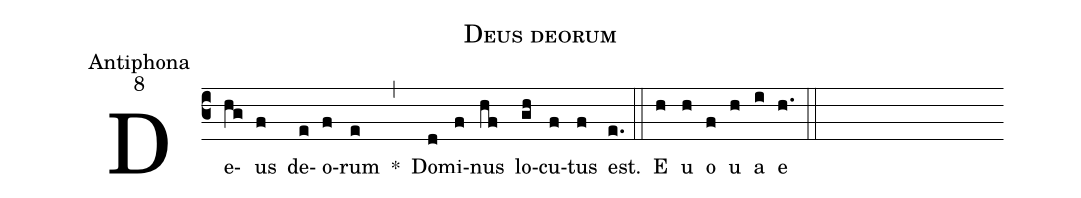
name:Deus deorum;
office-part:Antiphona;
mode:8;
%%
(c3) De(hg)us(f) de(e)o(f)rum(e) *(,) Do(d)mi(f)nus(hf) lo(gh)cu(f)tus(f) est.(e.) (::) <eu>E(h) u(h) o(f) u(h) a(i) e</eu>(h.) (::)
